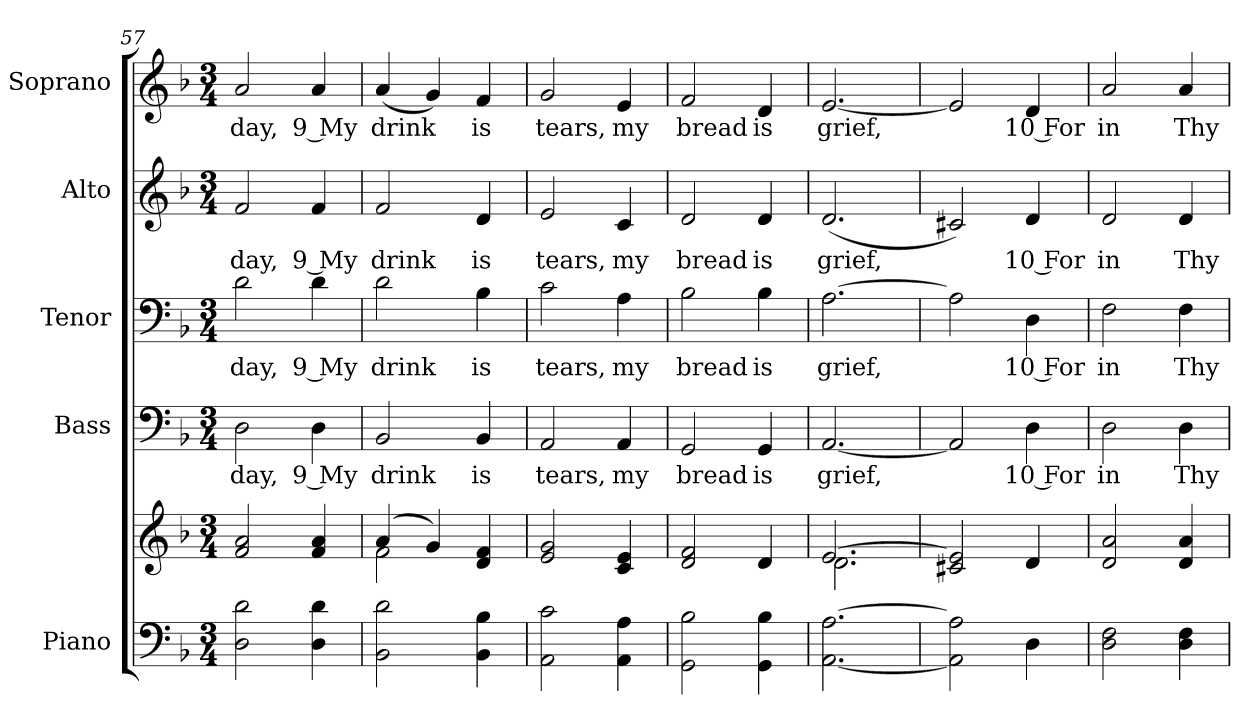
**kern	**kern	**kern	**text	**kern	**text	**kern	**text	**kern	**text
*part5	*part5	*part4	*part4	*part3	*part3	*part2	*part2	*part1	*part1
*staff6	*staff5	*staff4	*staff4	*staff3	*staff3	*staff2	*staff2	*staff1	*staff1
*I"Piano	*	*I"Bass	*	*I"Tenor	*	*I"Alto	*	*I"Soprano	*
*I'Pno.	*	*I'B.	*	*I'T.	*	*I'A.	*	*I'S.	*
*clefF4	*clefG2	*clefF4	*	*clefF4	*	*clefG2	*	*clefG2	*
*k[b-]	*k[b-]	*k[b-]	*	*k[b-]	*	*k[b-]	*	*k[b-]	*
*F:	*F:	*F:	*	*F:	*	*F:	*	*F:	*
*M3/4	*M3/4	*M3/4	*	*M3/4	*	*M3/4	*	*M3/4	*
=57	=57	=57	=57	=57	=57	=57	=57	=57	=57
!	!	!	!LO:LY:b:color=#000000	!	!	!	!	!	!
!	!	!	!	!	!LO:LY:b:color=#000000	!	!	!	!
!	!	!	!	!	!	!	!LO:LY:b:color=#000000	!	!
!	!	!	!	!	!	!	!	!	!LO:LY:b:color=#000000
2Di\ 2di	2fi/ 2ai	2Di\	day,	2di\	day,	2fi/	day,	2ai/	day,
!	!	!	!LO:LY:b:color=#000000	!	!	!	!	!	!
!	!	!	!	!	!LO:LY:b:color=#000000	!	!	!	!
!	!	!	!	!	!	!	!LO:LY:b:color=#000000	!	!
!	!	!	!	!	!	!	!	!	!LO:LY:b:color=#000000
4Di\ 4di	4fi/ 4ai	4Di\	9 My	4di\	9 My	4fi/	9 My	4ai/	9 My
=58	=58	=58	=58	=58	=58	=58	=58	=58	=58
*	*^	*	*	*	*	*	*	*	*
!	!	!	!	!LO:LY:b:color=#000000	!	!	!	!	!	!
!	!	!	!	!	!	!LO:LY:b:color=#000000	!	!	!	!
!	!	!	!	!	!	!	!	!LO:LY:b:color=#000000	!	!
!	!	!	!	!	!	!	!	!	!	!LO:LY:b:color=#000000
2BB-i\ 2di	(4ai/	2fi\	2BB-i/	drink	2di\	drink	2fi/	drink	(4ai/	drink
.	4gi/)	.	.	.	.	.	.	.	4gi/)	.
!	!	!	!	!LO:LY:b:color=#000000	!	!	!	!	!	!
!	!	!	!	!	!	!LO:LY:b:color=#000000	!	!	!	!
!	!	!	!	!	!	!	!	!LO:LY:b:color=#000000	!	!
!	!	!	!	!	!	!	!	!	!	!LO:LY:b:color=#000000
4BB-i\ 4B-i	4di/ 4fi	4ryy	4BB-i/	is	4B-i\	is	4di/	is	4fi/	is
*	*v	*v	*	*	*	*	*	*	*	*
=59	=59	=59	=59	=59	=59	=59	=59	=59	=59
*	*^	*	*	*	*	*	*	*	*
!	!	!	!	!LO:LY:b:color=#000000	!	!	!	!	!	!
*	*v	*v	*	*	*	*	*	*	*	*
*	*^	*	*	*	*	*	*	*	*
!	!	!	!	!	!	!LO:LY:b:color=#000000	!	!	!	!
*	*v	*v	*	*	*	*	*	*	*	*
*	*^	*	*	*	*	*	*	*	*
!	!	!	!	!	!	!	!	!LO:LY:b:color=#000000	!	!
*	*v	*v	*	*	*	*	*	*	*	*
*	*^	*	*	*	*	*	*	*	*
!	!	!	!	!	!	!	!	!	!	!LO:LY:b:color=#000000
*	*v	*v	*	*	*	*	*	*	*	*
2AAi\ 2ci	2ei/ 2gi	2AAi/	tears,	2ci\	tears,	2ei/	tears,	2gi/	tears,
!	!	!	!LO:LY:b:color=#000000	!	!	!	!	!	!
!	!	!	!	!	!LO:LY:b:color=#000000	!	!	!	!
!	!	!	!	!	!	!	!LO:LY:b:color=#000000	!	!
!	!	!	!	!	!	!	!	!	!LO:LY:b:color=#000000
4AAi\ 4Ai	4ci/ 4ei	4AAi/	my	4Ai\	my	4ci/	my	4ei/	my
!!LO:LB:g=z
=60	=60	=60	=60	=60	=60	=60	=60	=60	=60
!	!	!	!LO:LY:b:color=#000000	!	!	!	!	!	!
!	!	!	!	!	!LO:LY:b:color=#000000	!	!	!	!
!	!	!	!	!	!	!	!LO:LY:b:color=#000000	!	!
!	!	!	!	!	!	!	!	!	!LO:LY:b:color=#000000
2GGi\ 2B-i	2di/ 2fi	2GGi/	bread	2B-i\	bread	2di/	bread	2fi/	bread
!	!	!	!LO:LY:b:color=#000000	!	!	!	!	!	!
!	!	!	!	!	!LO:LY:b:color=#000000	!	!	!	!
!	!	!	!	!	!	!	!LO:LY:b:color=#000000	!	!
!	!	!	!	!	!	!	!	!	!LO:LY:b:color=#000000
4GGi\ 4B-i	4di/	4GGi/	is	4B-i\	is	4di/	is	4di/	is
=61	=61	=61	=61	=61	=61	=61	=61	=61	=61
*	*^	*	*	*	*	*	*	*	*
!	!	!	!	!LO:LY:b:color=#000000	!	!	!	!	!	!
!	!	!	!	!	!	!LO:LY:b:color=#000000	!	!	!	!
!	!	!	!	!	!	!	!	!LO:LY:b:color=#000000	!	!
!	!	!	!	!	!	!	!	!	!	!LO:LY:b:color=#000000
[<2.AAi\ [>2.Ai	[<2.ei/	2.di\	[<2.AAi/	grief,	[>2.Ai\	grief,	(2.di/	grief,	[>2.ei/	grief,
*	*v	*v	*	*	*	*	*	*	*	*
=62	=62	=62	=62	=62	=62	=62	=62	=62	=62
2AAi\] 2Ai]	2c#Xi/ 2ei]	2AAi/]	.	2Ai\]	.	2c#Xi/)	.	2ei/]	.
!	!	!	!LO:LY:b:color=#000000	!	!	!	!	!	!
!	!	!	!	!	!LO:LY:b:color=#000000	!	!	!	!
!	!	!	!	!	!	!	!LO:LY:b:color=#000000	!	!
!	!	!	!	!	!	!	!	!	!LO:LY:b:color=#000000
4Di\	4di/	4Di\	10 For	4Di\	10 For	4di/	10 For	4di/	10 For
=63	=63	=63	=63	=63	=63	=63	=63	=63	=63
!	!	!	!LO:LY:b:color=#000000	!	!	!	!	!	!
!	!	!	!	!	!LO:LY:b:color=#000000	!	!	!	!
!	!	!	!	!	!	!	!LO:LY:b:color=#000000	!	!
!	!	!	!	!	!	!	!	!	!LO:LY:b:color=#000000
2Di\ 2Fi	2di/ 2ai	2Di\	in	2Fi\	in	2di/	in	2ai/	in
!	!	!	!LO:LY:b:color=#000000	!	!	!	!	!	!
!	!	!	!	!	!LO:LY:b:color=#000000	!	!	!	!
!	!	!	!	!	!	!	!LO:LY:b:color=#000000	!	!
!	!	!	!	!	!	!	!	!	!LO:LY:b:color=#000000
4Di\ 4Fi	4di/ 4ai	4Di\	Thy	4Fi\	Thy	4di/	Thy	4ai/	Thy
=	=	=	=	=	=	=	=	=	=
*-	*-	*-	*-	*-	*-	*-	*-	*-	*-
